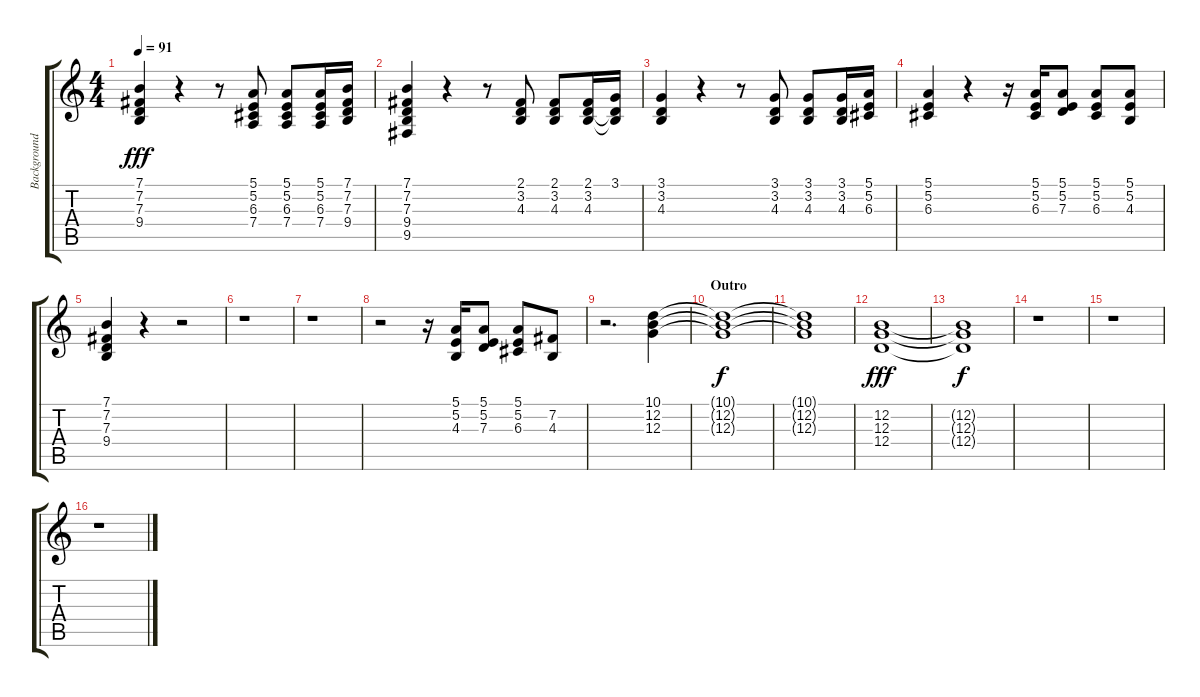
\track ("Background Vocals" "Background") {instrument synthvoice}
\staff {score tabs}
\tuning (E4 B3 G3 D3 A2 E2) {hide}
\ts (4 4)
\tempo 91
\clef g2
\ks c
(7.1 7.2 7.3 9.4).4{dy fff} r.4 r.8 (5.1 5.2 6.3 7.4).8 (5.1 5.2 6.3 7.4).8 (5.1 5.2 6.3 7.4).16 (7.1 7.2 7.3 9.4).16 |
(7.1 7.2 7.3 9.4 9.5).4 r.4 r.8 (2.1 3.2 4.3).8 (2.1 3.2 4.3).8 (2.1 3.2 4.3).16 (3.1 3.2{t} 4.3{t}).16 |
(3.1 3.2 4.3).4 r.4 r.8 (3.1 3.2 4.3).8 (3.1 3.2 4.3).8 (3.1 3.2 4.3).16 (5.1 5.2 6.3).16 |
(5.1 5.2 6.3).4 r.4 r.16 (5.1 5.2 6.3).16 (5.1 5.2 7.3).8 (5.1 5.2 6.3).8 (5.1 5.2 4.3).8 |
(7.1 7.2 7.3 9.4).4 r.4 r.2 |
r.1 |
r.1 |
r.2 r.16 (5.1 5.2 4.3).16 (5.1 5.2 7.3).8 (5.1 5.2 6.3).8 (7.2 4.3).8 |
r.2{d} (10.1 12.2 12.3).4 |
\section ("" "Outro")
(10.1{t} 12.2{t} 12.3{t}).1{dy f} |
(10.1{t} 12.2{t} 12.3{t}).1 |
(12.2 12.3 12.4).1{dy fff} |
(12.2{t} 12.3{t} 12.4{t}).1{dy f} |
r.1 |
r.1 |
r.1
